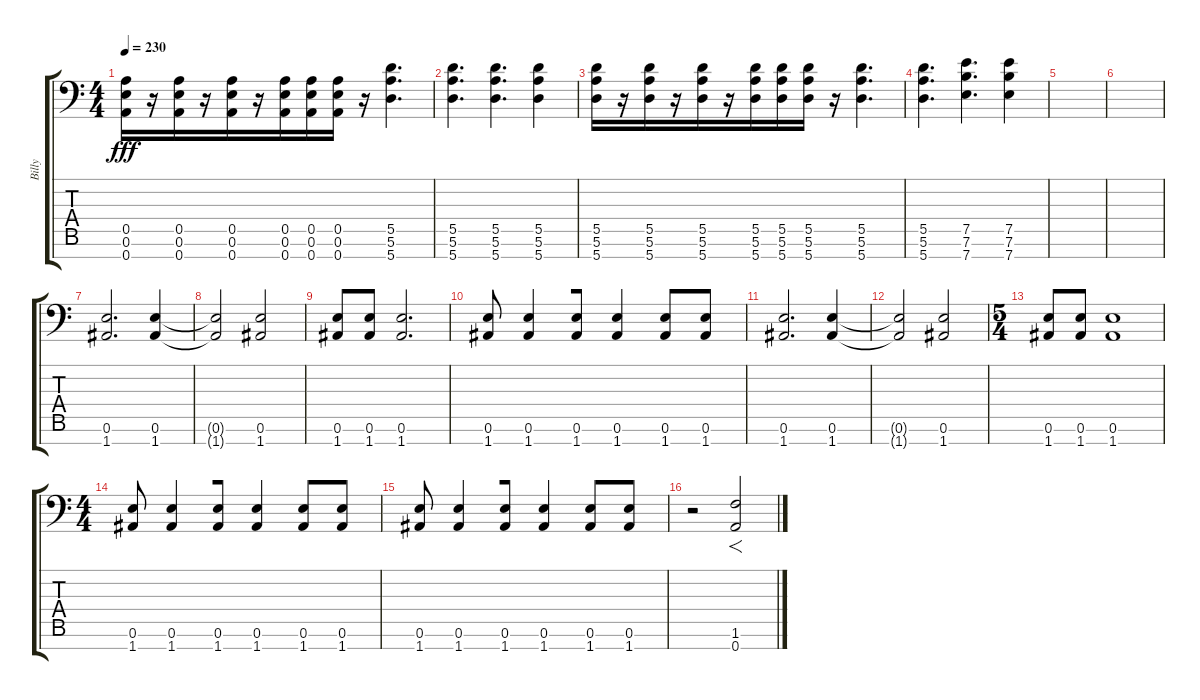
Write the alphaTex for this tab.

\track ("Billy" "Billy") {instrument distortionguitar}
\staff {score tabs}
\tuning (E4 B3 G3 D3 A2 E2 A1) {hide}
\ts (4 4)
\tempo 230
\clef f4
\ks c
(0.5 0.6 0.7).16{dy fff beam merge} r.16 (0.5 0.6 0.7).16{beam merge} r.16{beam merge} (0.5 0.6 0.7).16 r.16 (0.5 0.6 0.7).16{beam merge} (0.5 0.6 0.7).16{beam merge} (0.5 0.6 0.7).16 r.16 (5.5 5.6 5.7).4{d} |
(5.5 5.6 5.7).4{d} (5.5 5.6 5.7).4{d} (5.5 5.6 5.7).4 |
(5.5 5.6 5.7).16{beam merge} r.16 (5.5 5.6 5.7).16{beam merge} r.16{beam merge} (5.5 5.6 5.7).16 r.16 (5.5 5.6 5.7).16{beam merge} (5.5 5.6 5.7).16{beam merge} (5.5 5.6 5.7).16 r.16 (5.5 5.6 5.7).4{d} |
(5.5 5.6 5.7).4{d} (7.5 7.6 7.7).4{d} (7.5 7.6 7.7).4 |
|
|
(0.6 1.7).2{d} (0.6 1.7).4 |
(0.6{t} 1.7{t}).2 (0.6 1.7).2 |
(0.6 1.7).8 (0.6 1.7).8 (0.6 1.7).2{d} |
(0.6 1.7).8 (0.6 1.7).4{beam merge} (0.6 1.7).8 (0.6 1.7).4{beam merge} (0.6 1.7).8{beam merge} (0.6 1.7).8 |
(0.6 1.7).2{d} (0.6 1.7).4 |
(0.6{t} 1.7{t}).2 (0.6 1.7).2 |
\ts (5 4)
(0.6 1.7).8 (0.6 1.7).8 (0.6 1.7).1 |
\ts (4 4)
(0.6 1.7).8 (0.6 1.7).4{beam merge} (0.6 1.7).8 (0.6 1.7).4{beam merge} (0.6 1.7).8{beam merge} (0.6 1.7).8 |
(0.6 1.7).8 (0.6 1.7).4{beam merge} (0.6 1.7).8 (0.6 1.7).4{beam merge} (0.6 1.7).8{beam merge} (0.6 1.7).8 |
r.2 (1.6 0.7).2{f}
